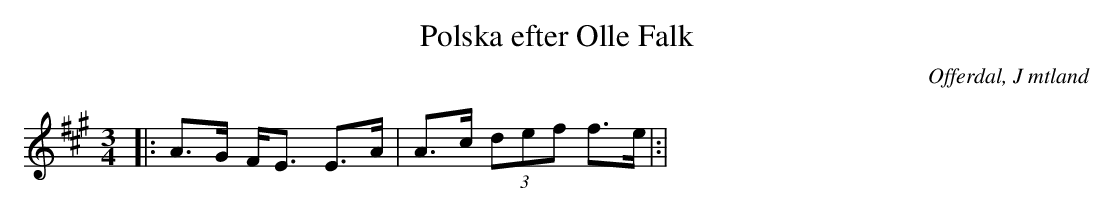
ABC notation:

X:1
T:Polska efter Olle Falk
O:Offerdal, J mtland
M:3/4
L:1/8
K:A
|: A>G F<E E>A | A>c (3def f>e |:|
